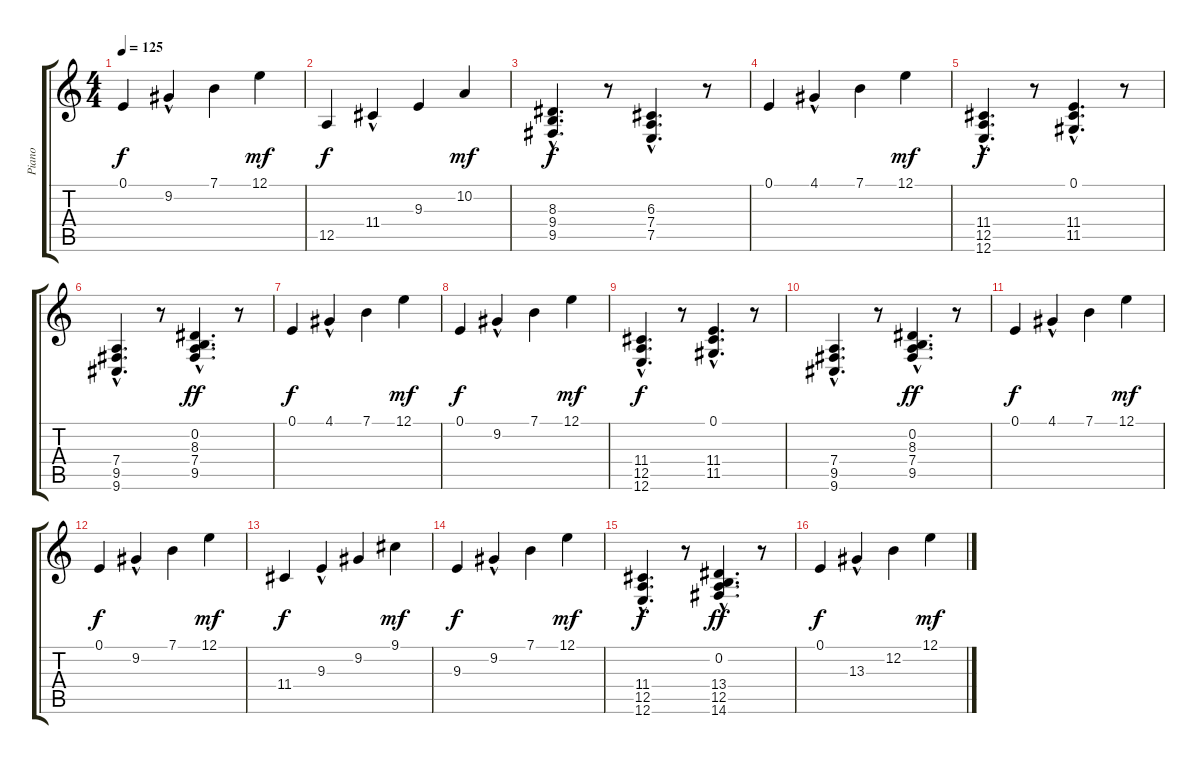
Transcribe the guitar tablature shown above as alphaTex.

\track ("Piano" "Piano") {instrument acousticgrandpiano}
\staff {score tabs}
\tuning (E4 B3 G3 D3 A2 E2) {hide}
\ts (4 4)
\tempo 125
\clef g2
\ks c
0.1.4{dy f} 9.2{hac}.4 7.1.4 12.1.4{dy mf} |
12.5.4{dy f} 11.4{hac}.4 9.3.4 10.2.4{dy mf} |
(8.3 9.4 9.5{hac}).4{d dy f} r.8 (6.3 7.4 7.5{hac}).4{d} r.8 |
0.1.4 4.1{hac}.4 7.1.4 12.1.4{dy mf} |
(11.4 12.5 12.6{hac}).4{d dy f} r.8 (0.1 11.4 11.5{hac}).4{d} r.8 |
(7.4 9.5 9.6{hac}).4{d} r.8 (0.2 8.3 7.4 9.5{hac}).4{d dy ff} r.8 |
0.1.4{dy f} 4.1{hac}.4 7.1.4 12.1.4{dy mf} |
0.1.4{dy f} 9.2{hac}.4 7.1.4 12.1.4{dy mf} |
(11.4 12.5 12.6{hac}).4{d dy f} r.8 (0.1 11.4 11.5{hac}).4{d} r.8 |
(7.4 9.5 9.6{hac}).4{d} r.8 (0.2 8.3 7.4 9.5{hac}).4{d dy ff} r.8 |
0.1.4{dy f} 4.1{hac}.4 7.1.4 12.1.4{dy mf} |
0.1.4{dy f} 9.2{hac}.4 7.1.4 12.1.4{dy mf} |
11.4.4{dy f} 9.3{hac}.4 9.2.4 9.1.4{dy mf} |
9.3.4{dy f} 9.2{hac}.4 7.1.4 12.1.4{dy mf} |
(11.4 12.5 12.6{hac}).4{d dy f} r.8 (0.2 13.4 12.5 14.6{hac}).4{d dy ff} r.8 |
0.1.4{dy f} 13.3{hac}.4 12.2.4 12.1.4{dy mf}
